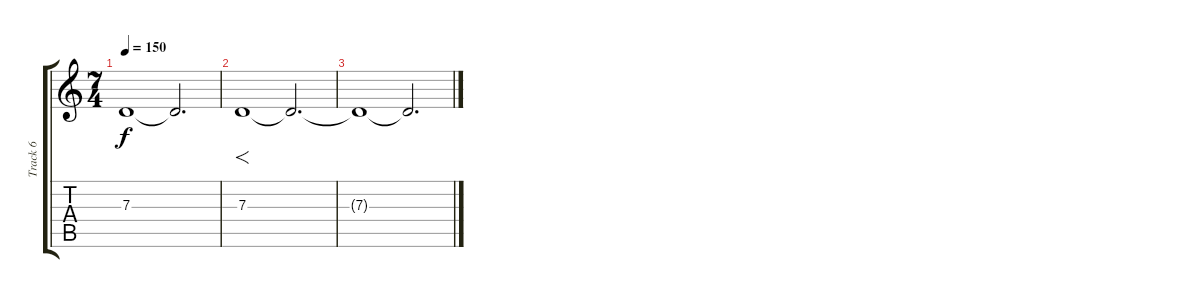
\track ("Track 6" "Track 6") {instrument cello}
\staff {score tabs}
\tuning (E4 B3 G3 D3 A2 E2) {hide}
\ts (7 4)
\tempo 150
\clef g2
\ks c
7.3{t}.1{dy f} 7.3{t}.2{d} |
7.3.1{f} 7.3{t}.2{d} |
7.3{t}.1 7.3{t}.2{d}
